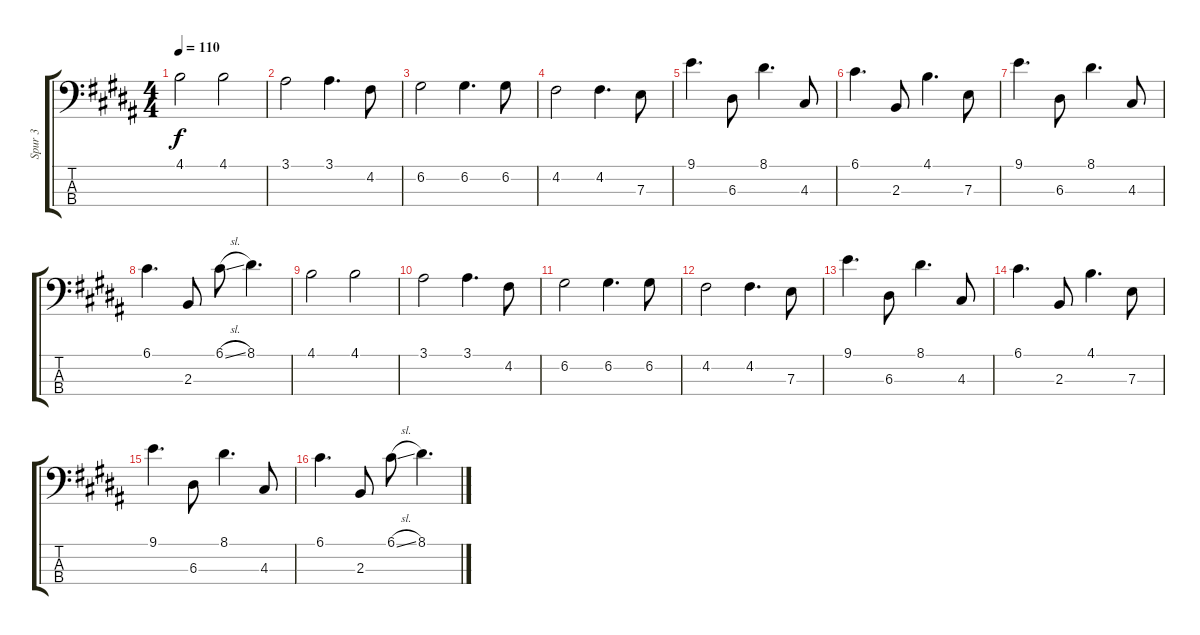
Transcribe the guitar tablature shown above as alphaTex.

\track ("Spur 3" "Spur 3") {instrument electricbassfinger}
\staff {score tabs}
\tuning (G2 D2 A1 E1) {hide}
\ts (4 4)
\tempo 110
\clef f4
\ks b
4.1.2{dy f} 4.1.2 |
3.1.2 3.1.4{d} 4.2.8 |
6.2.2 6.2.4{d} 6.2.8 |
4.2.2 4.2.4{d} 7.3.8 |
9.1.4{d} 6.3.8 8.1.4{d} 4.3.8 |
6.1.4{d} 2.3.8 4.1.4{d} 7.3.8 |
9.1.4{d} 6.3.8 8.1.4{d} 4.3.8 |
6.1.4{d} 2.3.8 6.1{sl}.8 8.1.4{d} |
4.1.2 4.1.2 |
3.1.2 3.1.4{d} 4.2.8 |
6.2.2 6.2.4{d} 6.2.8 |
4.2.2 4.2.4{d} 7.3.8 |
9.1.4{d} 6.3.8 8.1.4{d} 4.3.8 |
6.1.4{d} 2.3.8 4.1.4{d} 7.3.8 |
9.1.4{d} 6.3.8 8.1.4{d} 4.3.8 |
6.1.4{d} 2.3.8 6.1{sl}.8 8.1.4{d}
